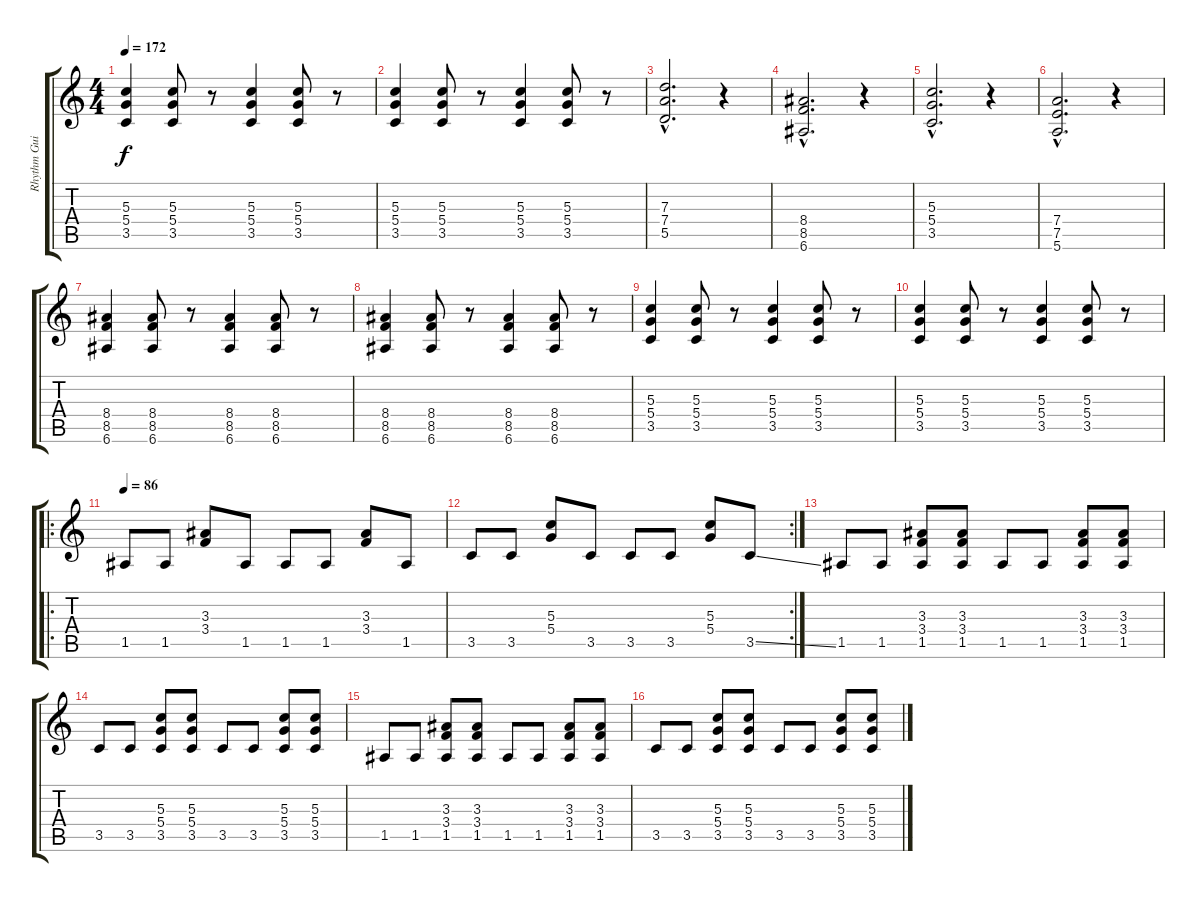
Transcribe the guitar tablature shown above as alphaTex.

\track ("Rhythm Guitar" "Rhythm Gui") {instrument distortionguitar}
\staff {score tabs}
\tuning (E4 B3 G3 D3 A2 E2) {hide}
\ts (4 4)
\tempo 172
\clef g2
\ks c
(5.3 5.4 3.5).4{dy f} (5.3 5.4 3.5).8 r.8 (5.3 5.4 3.5).4 (5.3 5.4 3.5).8 r.8 |
(5.3 5.4 3.5).4 (5.3 5.4 3.5).8 r.8 (5.3 5.4 3.5).4 (5.3 5.4 3.5).8 r.8 |
(7.3{hac} 7.4{hac} 5.5{hac}).2{d} r.4 |
(8.4{hac} 8.5{hac} 6.6{hac}).2{d} r.4 |
(5.3{hac} 5.4{hac} 3.5{hac}).2{d} r.4 |
(7.4{hac} 7.5{hac} 5.6{hac}).2{d} r.4 |
(8.4 8.5 6.6).4 (8.4 8.5 6.6).8 r.8 (8.4 8.5 6.6).4 (8.4 8.5 6.6).8 r.8 |
(8.4 8.5 6.6).4 (8.4 8.5 6.6).8 r.8 (8.4 8.5 6.6).4 (8.4 8.5 6.6).8 r.8 |
(5.3 5.4 3.5).4 (5.3 5.4 3.5).8 r.8 (5.3 5.4 3.5).4 (5.3 5.4 3.5).8 r.8 |
(5.3 5.4 3.5).4 (5.3 5.4 3.5).8 r.8 (5.3 5.4 3.5).4 (5.3 5.4 3.5).8 r.8 |
\ro
\tempo 86
1.5.8 1.5.8 (3.3 3.4).8 1.5.8 1.5.8 1.5.8 (3.3 3.4).8 1.5.8 |
\rc 2
3.5.8 3.5.8 (5.3 5.4).8 3.5.8 3.5.8 3.5.8 (5.3 5.4).8 3.5{ss}.8 |
1.5.8 1.5.8 (3.3 3.4 1.5).8 (3.3 3.4 1.5).8 1.5.8 1.5.8 (3.3 3.4 1.5).8 (3.3 3.4 1.5).8 |
3.5.8 3.5.8 (5.3 5.4 3.5).8 (5.3 5.4 3.5).8 3.5.8 3.5.8 (5.3 5.4 3.5).8 (5.3 5.4 3.5).8 |
1.5.8 1.5.8 (3.3 3.4 1.5).8 (3.3 3.4 1.5).8 1.5.8 1.5.8 (3.3 3.4 1.5).8 (3.3 3.4 1.5).8 |
3.5.8 3.5.8 (5.3 5.4 3.5).8 (5.3 5.4 3.5).8 3.5.8 3.5.8 (5.3 5.4 3.5).8 (5.3 5.4 3.5).8
